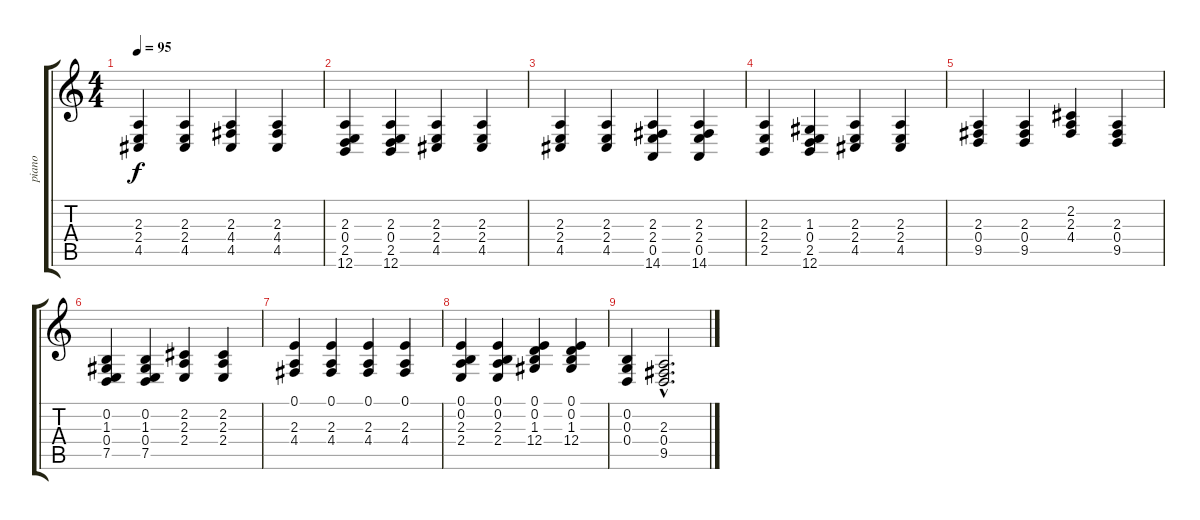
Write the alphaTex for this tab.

\track ("piano" "piano") {instrument acousticgrandpiano}
\staff {score tabs}
\tuning (E4 B3 G3 D3 A2 E2) {hide}
\ts (4 4)
\tempo 95
\clef g2
\ks c
(2.3 2.4 4.5).4{dy f} (2.3 2.4 4.5).4 (2.3 4.4 4.5).4 (2.3 4.4 4.5).4 |
(2.3 0.4 2.5 12.6).4 (2.3 0.4 2.5 12.6).4 (2.3 2.4 4.5).4 (2.3 2.4 4.5).4 |
(2.3 2.4 4.5).4 (2.3 2.4 4.5).4 (2.3 2.4 0.5 14.6).4 (2.3 2.4 0.5 14.6).4 |
(2.3 2.4 2.5).4 (1.3 0.4 2.5 12.6).4 (2.3 2.4 4.5).4 (2.3 2.4 4.5).4 |
(2.3 0.4 9.5).4 (2.3 0.4 9.5).4 (2.2 2.3 4.4).4 (2.3 0.4 9.5).4 |
(0.2 1.3 0.4 7.5).4 (0.2 1.3 0.4 7.5).4 (2.2 2.3 2.4).4 (2.2 2.3 2.4).4 |
(0.1 2.3 4.4).4 (0.1 2.3 4.4).4 (0.1 2.3 4.4).4 (0.1 2.3 4.4).4 |
(0.1 0.2 2.3 2.4).4 (0.1 0.2 2.3 2.4).4 (0.1 0.2 1.3 12.4).4 (0.1 0.2 1.3 12.4).4 |
(0.2 0.3 0.4).4 (2.3{hac} 0.4{hac} 9.5{hac}).2{d}
